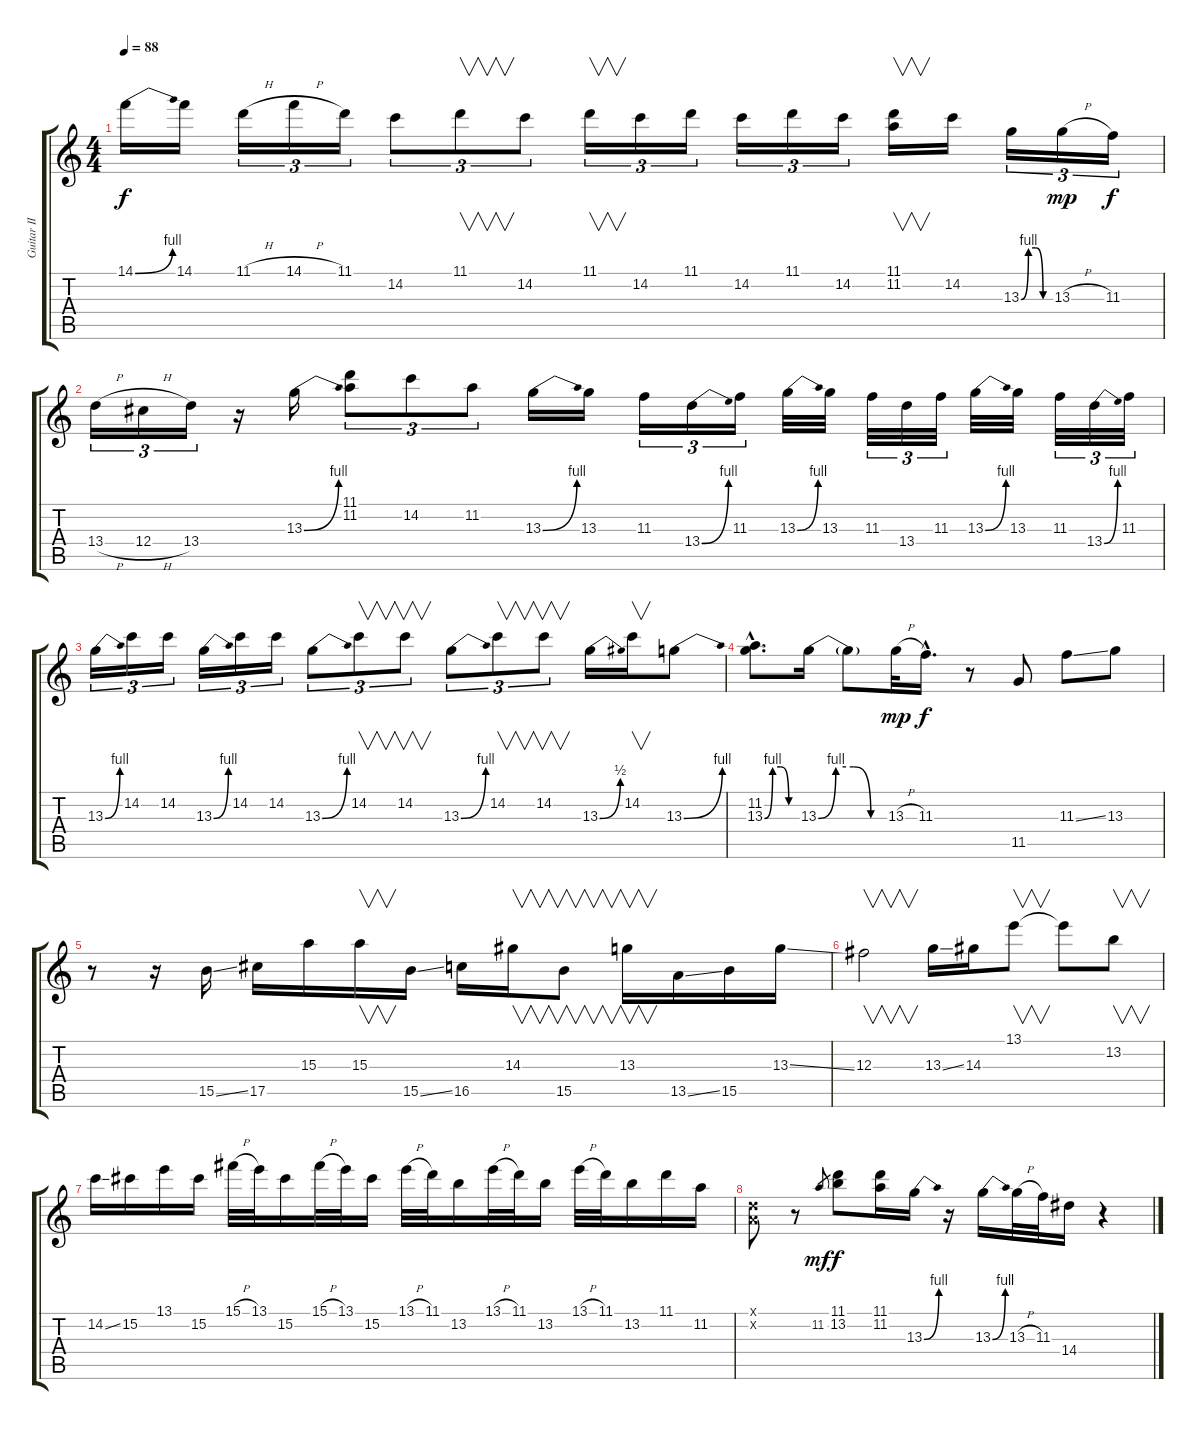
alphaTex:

\track ("Guitar II" "Guitar II") {instrument overdrivenguitar}
\staff {score tabs}
\tuning (Eb4 Bb3 Gb3 Db3 Ab2 Eb2) {hide}
\ts (4 4)
\tempo 88
\clef g2
\ks c
14.1{be (bend 0 0 60 4)}.16{dy f} 14.1.16 11.1{h}.16{tu (3 2)} 14.1{h}.16{tu (3 2)} 11.1.16{tu (3 2)} 14.2.8{tu (3 2)} 11.1.8{v tu (3 2)} 14.2.8{tu (3 2)} 11.1.16{v tu (3 2)} 14.2.16{tu (3 2)} 11.1.16{tu (3 2)} 14.2.16{tu (3 2)} 11.1.16{tu (3 2)} 14.2.16{tu (3 2)} (11.1 11.2).16{v} 14.2.16 13.3{be (custom 0 0 15 4 30 4 45 0 60 0)}.16{tu (3 2)} 13.3{h}.16{tu (3 2) dy mp} 11.3.16{tu (3 2) dy f} |
13.4{h}.16{tu (3 2)} 12.4{h}.16{tu (3 2)} 13.4.16{tu (3 2)} r.16 13.3{be (bend 0 0 60 4)}.16 (11.1 11.2).8{tu (3 2)} 14.2.8{tu (3 2)} 11.2.8{tu (3 2)} 13.3{be (bend 0 0 60 4)}.16 13.3.16 11.3.16{tu (3 2)} 13.4{be (bend 0 0 60 4)}.16{tu (3 2)} 11.3.16{tu (3 2)} 13.3{be (bend 0 0 60 4)}.32 13.3.32 11.3.32{tu (3 2)} 13.4.32{tu (3 2)} 11.3.32{tu (3 2)} 13.3{be (bend 0 0 60 4)}.32 13.3.32 11.3.32{tu (3 2)} 13.4{be (bend 0 0 60 4)}.32{tu (3 2)} 11.3.32{tu (3 2)} |
13.3{be (bend 0 0 60 4)}.16{tu (3 2)} 14.2.16{tu (3 2)} 14.2.16{tu (3 2)} 13.3{be (bend 0 0 60 4)}.16{tu (3 2)} 14.2.16{tu (3 2)} 14.2.16{tu (3 2)} 13.3{be (bend 0 0 60 4)}.8{tu (3 2)} 14.2.8{v tu (3 2)} 14.2.8{v tu (3 2)} 13.3{be (bend 0 0 60 4)}.8{tu (3 2)} 14.2.8{v tu (3 2)} 14.2.8{v tu (3 2)} 13.3{be (bend 0 0 60 2)}.16 14.2.16{v} 13.3{be (bend 0 0 60 4)}.8 |
(11.2{hac} 13.3{be (custom 0 0 15 4 30 4 45 0 60 0) hac}).8{d} 13.3{be (custom 0 0 15 4 30 4 45 0 60 0)}.16 13.3{t}.8 13.3{h}.32{dy mp} 11.3{hac}.16{d dy f} r.8 11.5.8 11.3{ss}.8 13.3.8 |
r.8 r.16 15.5{ss}.16 17.5.16 15.3.16 15.3.16{v} 15.5{ss}.16 16.5.16 14.3.16{v} 15.5.8{v} 13.3.16{v} 13.5{ss}.16 15.5.16 13.3{ss}.16 |
12.3.2{v} 13.3{ss}.16 14.3.16 13.1.8{v} 13.1{t}.8 13.2.8{v} |
14.2{ss}.16 15.2.16 13.1.16 15.2.16 15.1{h}.32 13.1.32 15.2.16 15.1{h}.32 13.1.32 15.2.16 13.1{h}.32 11.1.32 13.2.16 13.1{h}.32 11.1.32 13.2.16 13.1{h}.32 11.1.32 13.2.16 11.1.16 11.2.16 |
(-1.1{x} -1.2{x}).8 r.8 11.2.8{gr dy mf} (11.1 13.2).8{dy f} (11.1 11.2).16 13.3{be (bend 0 0 60 4)}.16 r.16 13.3{be (bend 0 0 60 4)}.16 13.3{h}.32 11.3.32 14.4.16 r.4
